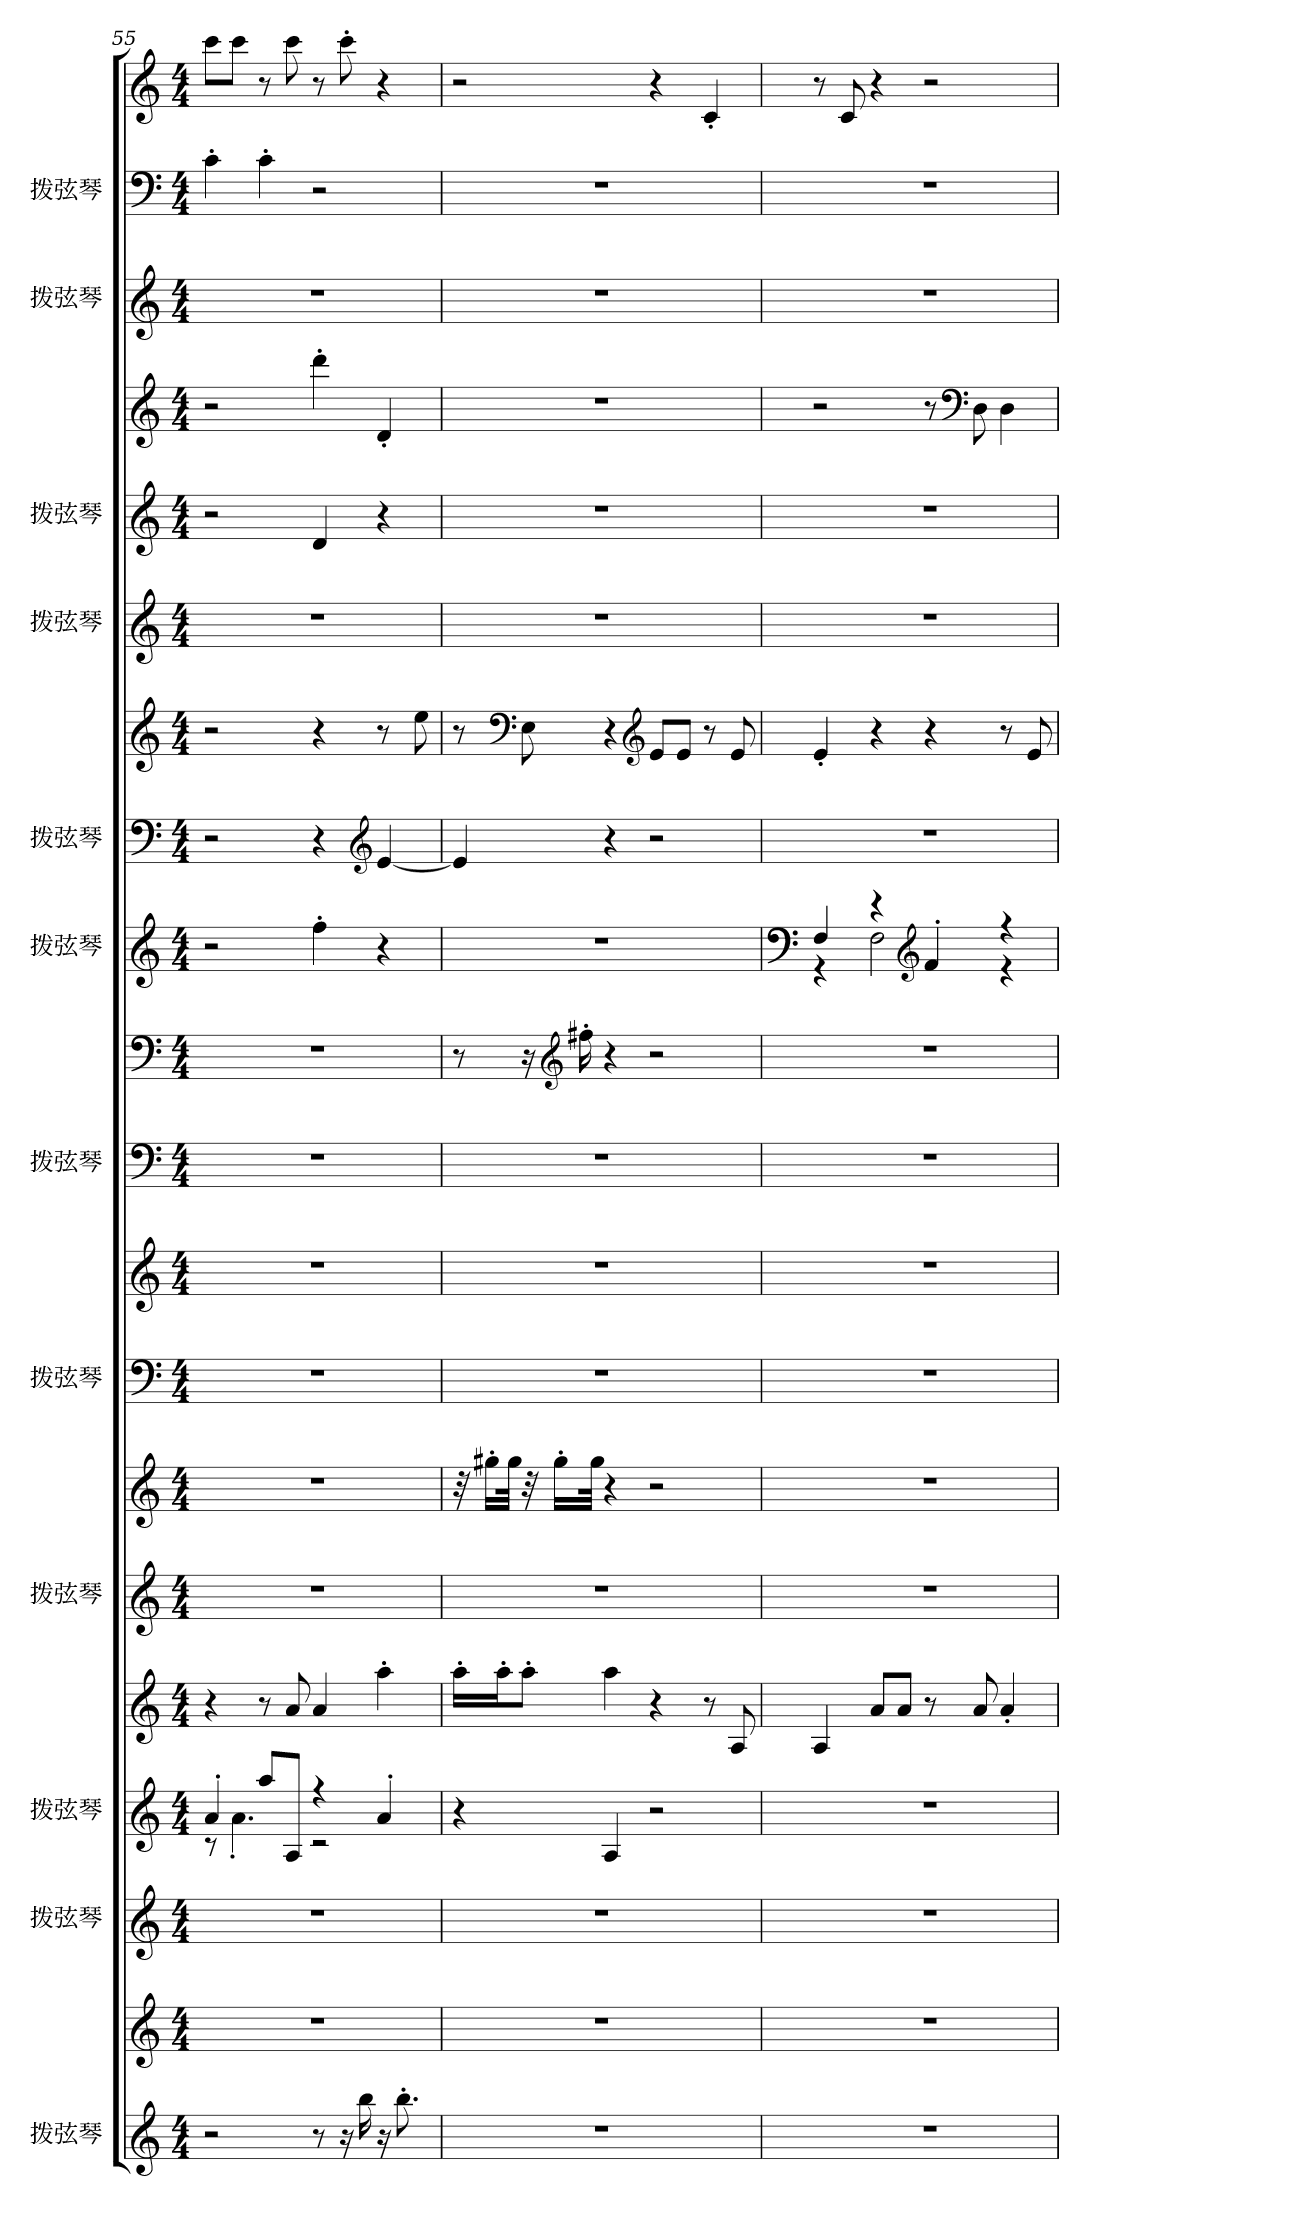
**kern	**kern	**kern	**kern	**kern	**kern	**kern	**kern	**kern	**kern	**kern	**kern	**kern	**kern	**kern	**kern	**kern	**kern	**kern	**kern
*part12	*part12	*part11	*part10	*part10	*part9	*part9	*part8	*part8	*part7	*part7	*part6	*part5	*part5	*part4	*part3	*part3	*part2	*part1	*part1
*staff20	*staff19	*staff18	*staff17	*staff16	*staff15	*staff14	*staff13	*staff12	*staff11	*staff10	*staff9	*staff8	*staff7	*staff6	*staff5	*staff4	*staff3	*staff2	*staff1
*I"拨弦琴	*	*I"拨弦琴	*I"拨弦琴	*	*I"拨弦琴	*	*I"拨弦琴	*	*I"拨弦琴	*	*I"拨弦琴	*I"拨弦琴	*	*I"拨弦琴	*I"拨弦琴	*	*I"拨弦琴	*I"拨弦琴	*
*clefG2	*clefG2	*clefG2	*clefG2	*clefG2	*clefG2	*clefG2	*clefF4	*clefG2	*clefF4	*clefF4	*clefG2	*clefF4	*clefG2	*clefG2	*clefG2	*clefG2	*clefG2	*clefF4	*clefG2
*k[]	*k[]	*k[]	*k[]	*k[]	*k[]	*k[]	*k[]	*k[]	*k[]	*k[]	*k[]	*k[]	*k[]	*k[]	*k[]	*k[]	*k[]	*k[]	*k[]
*M4/4	*M4/4	*M4/4	*M4/4	*M4/4	*M4/4	*M4/4	*M4/4	*M4/4	*M4/4	*M4/4	*M4/4	*M4/4	*M4/4	*M4/4	*M4/4	*M4/4	*M4/4	*M4/4	*M4/4
=55	=55	=55	=55	=55	=55	=55	=55	=55	=55	=55	=55	=55	=55	=55	=55	=55	=55	=55	=55
*	*	*	*^	*	*	*	*	*	*	*	*	*	*	*	*	*	*	*	*
2r	1r	1r	4a'/	8r	4r	1r	1r	1r	1r	1r	1r	2r	2r	2r	1r	2r	2r	1r	4c'\	8ccc\L
.	.	.	.	4.a'\	.	.	.	.	.	.	.	.	.	.	.	.	.	.	.	8ccc\J
.	.	.	8aa/L	.	8r	.	.	.	.	.	.	.	.	.	.	.	.	.	4c'\	8r
.	.	.	8A/J	.	8a/	.	.	.	.	.	.	.	.	.	.	.	.	.	.	8ccc\
8r	.	.	4r	2r	4a/	.	.	.	.	.	.	4ff'\	4r	4r	.	4d/	4ddd'\	.	2r	8r
16r	.	.	.	.	.	.	.	.	.	.	.	.	.	.	.	.	.	.	.	8ccc'\
16bb\	.	.	.	.	.	.	.	.	.	.	.	.	.	.	.	.	.	.	.	.
*	*	*	*	*	*	*	*	*	*	*	*	*	*clefG2	*	*	*	*	*	*	*
16r	.	.	4a'/	.	4aa'\	.	.	.	.	.	.	4r	[4e/	8r	.	4r	4d'/	.	.	4r
8.bb'\	.	.	.	.	.	.	.	.	.	.	.	.	.	.	.	.	.	.	.	.
.	.	.	.	.	.	.	.	.	.	.	.	.	.	8ee\	.	.	.	.	.	.
*	*	*	*v	*v	*	*	*	*	*	*	*	*	*	*	*	*	*	*	*	*
=56	=56	=56	=56	=56	=56	=56	=56	=56	=56	=56	=56	=56	=56	=56	=56	=56	=56	=56	=56
1r	1r	1r	4r	16aa'\LL	1r	32r	1r	1r	1r	8r	1r	4e/]	8r	1r	1r	1r	1r	1r	2r
.	.	.	.	.	.	16gg#X'\LL	.	.	.	.	.	.	.	.	.	.	.	.	.
.	.	.	.	16aa'\J	.	.	.	.	.	.	.	.	.	.	.	.	.	.	.
.	.	.	.	.	.	32gg#\JJk	.	.	.	.	.	.	.	.	.	.	.	.	.
*	*	*	*	*	*	*	*	*	*	*	*	*	*clefF4	*	*	*	*	*	*
.	.	.	.	8aa'\J	.	32r	.	.	.	16r	.	.	8E\	.	.	.	.	.	.
.	.	.	.	.	.	16gg#'\LL	.	.	.	.	.	.	.	.	.	.	.	.	.
*	*	*	*	*	*	*	*	*	*	*clefG2	*	*	*	*	*	*	*	*	*
.	.	.	.	.	.	.	.	.	.	16ff#X'\	.	.	.	.	.	.	.	.	.
.	.	.	.	.	.	32gg#\JJk	.	.	.	.	.	.	.	.	.	.	.	.	.
.	.	.	4A/	4aa\	.	4r	.	.	.	4r	.	4r	4r	.	.	.	.	.	.
*	*	*	*	*	*	*	*	*	*	*	*	*	*clefG2	*	*	*	*	*	*
.	.	.	2r	4r	.	2r	.	.	.	2r	.	2r	8e/L	.	.	.	.	.	4r
.	.	.	.	.	.	.	.	.	.	.	.	.	8e/J	.	.	.	.	.	.
.	.	.	.	8r	.	.	.	.	.	.	.	.	8r	.	.	.	.	.	4c'/
.	.	.	.	8A/	.	.	.	.	.	.	.	.	8e/	.	.	.	.	.	.
!!LO:PB:g=z
=57	=57	=57	=57	=57	=57	=57	=57	=57	=57	=57	=57	=57	=57	=57	=57	=57	=57	=57	=57
*	*	*	*	*	*	*	*	*	*	*	*clefF4	*	*	*	*	*	*	*	*
*	*	*	*	*	*	*	*	*	*	*	*^	*	*	*	*	*	*	*	*
1r	1r	1r	1r	4A/	1r	1r	1r	1r	1r	1r	4F/	4r	1r	4e'/	1r	1r	2r	1r	1r	8r
.	.	.	.	.	.	.	.	.	.	.	.	.	.	.	.	.	.	.	.	8c/
.	.	.	.	8a/L	.	.	.	.	.	.	4r	2F\	.	4r	.	.	.	.	.	4r
.	.	.	.	8a/J	.	.	.	.	.	.	.	.	.	.	.	.	.	.	.	.
*	*	*	*	*	*	*	*	*	*	*	*clefG2	*	*	*	*	*	*	*	*	*
.	.	.	.	8r	.	.	.	.	.	.	4f'/	.	.	4r	.	.	8r	.	.	2r
*	*	*	*	*	*	*	*	*	*	*	*	*	*	*	*	*	*clefF4	*	*	*
.	.	.	.	8a/	.	.	.	.	.	.	.	.	.	.	.	.	8D\	.	.	.
.	.	.	.	4a'/	.	.	.	.	.	.	4r	4r	.	8r	.	.	4D\	.	.	.
.	.	.	.	.	.	.	.	.	.	.	.	.	.	8e/	.	.	.	.	.	.
*	*	*	*	*	*	*	*	*	*	*	*v	*v	*	*	*	*	*	*	*	*
=	=	=	=	=	=	=	=	=	=	=	=	=	=	=	=	=	=	=	=
*-	*-	*-	*-	*-	*-	*-	*-	*-	*-	*-	*-	*-	*-	*-	*-	*-	*-	*-	*-
